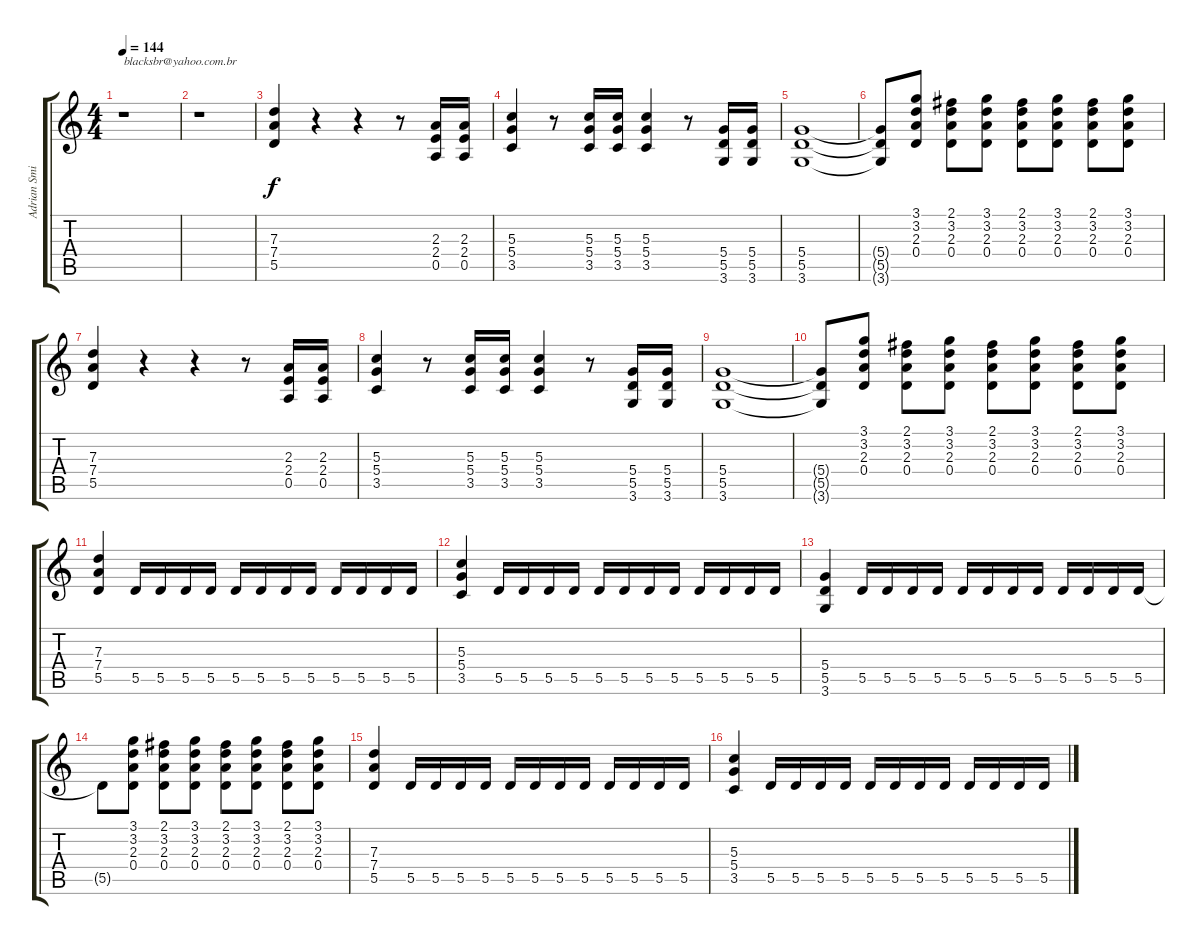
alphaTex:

\track ("Adrian Smith" "Adrian Smi") {instrument distortionguitar}
\staff {score tabs}
\tuning (E4 B3 G3 D3 A2 E2) {hide}
\ts (4 4)
\tempo 144
\clef g2
\ks c
r.1{txt "blacksbr@yahoo.com.br" dy f instrument distortionguitar} |
r.1 |
(7.3 7.4 5.5).4 r.4 r.4 r.8 (2.3 2.4 0.5).16 (2.3 2.4 0.5).16 |
(5.3 5.4 3.5).4 r.8 (5.3 5.4 3.5).16 (5.3 5.4 3.5).16 (5.3 5.4 3.5).4 r.8 (5.4 5.5 3.6).16 (5.4 5.5 3.6).16 |
(5.4 5.5 3.6).1 |
(5.4{t} 5.5{t} 3.6{t}).8 (3.1 3.2 2.3 0.4).8 (2.1 3.2 2.3 0.4).8 (3.1 3.2 2.3 0.4).8 (2.1 3.2 2.3 0.4).8 (3.1 3.2 2.3 0.4).8 (2.1 3.2 2.3 0.4).8 (3.1 3.2 2.3 0.4).8 |
(7.3 7.4 5.5).4 r.4 r.4 r.8 (2.3 2.4 0.5).16 (2.3 2.4 0.5).16 |
(5.3 5.4 3.5).4 r.8 (5.3 5.4 3.5).16 (5.3 5.4 3.5).16 (5.3 5.4 3.5).4 r.8 (5.4 5.5 3.6).16 (5.4 5.5 3.6).16 |
(5.4 5.5 3.6).1 |
(5.4{t} 5.5{t} 3.6{t}).8 (3.1 3.2 2.3 0.4).8 (2.1 3.2 2.3 0.4).8 (3.1 3.2 2.3 0.4).8 (2.1 3.2 2.3 0.4).8 (3.1 3.2 2.3 0.4).8 (2.1 3.2 2.3 0.4).8 (3.1 3.2 2.3 0.4).8 |
(7.3 7.4 5.5).4 5.5.16 5.5.16 5.5.16 5.5.16 5.5.16 5.5.16 5.5.16 5.5.16 5.5.16 5.5.16 5.5.16 5.5.16 |
(5.3 5.4 3.5).4 5.5.16 5.5.16 5.5.16 5.5.16 5.5.16 5.5.16 5.5.16 5.5.16 5.5.16 5.5.16 5.5.16 5.5.16 |
(5.4 5.5 3.6).4 5.5.16 5.5.16 5.5.16 5.5.16 5.5.16 5.5.16 5.5.16 5.5.16 5.5.16 5.5.16 5.5.16 5.5.16 |
5.5{t}.8 (3.1 3.2 2.3 0.4).8 (2.1 3.2 2.3 0.4).8 (3.1 3.2 2.3 0.4).8 (2.1 3.2 2.3 0.4).8 (3.1 3.2 2.3 0.4).8 (2.1 3.2 2.3 0.4).8 (3.1 3.2 2.3 0.4).8 |
(7.3 7.4 5.5).4 5.5.16 5.5.16 5.5.16 5.5.16 5.5.16 5.5.16 5.5.16 5.5.16 5.5.16 5.5.16 5.5.16 5.5.16 |
(5.3 5.4 3.5).4 5.5.16 5.5.16 5.5.16 5.5.16 5.5.16 5.5.16 5.5.16 5.5.16 5.5.16 5.5.16 5.5.16 5.5.16
